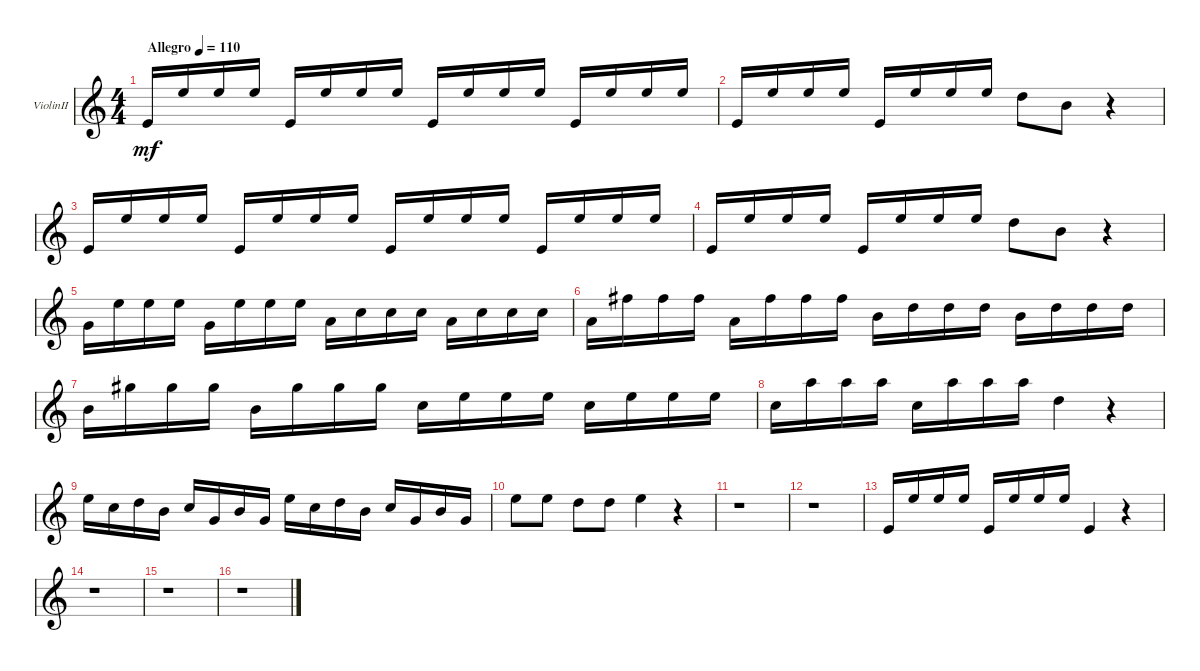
\defaultSystemsLayout 4
\bracketExtendMode groupsimilarinstruments
\firstSystemTrackNameOrientation horizontal
\otherSystemsTrackNameOrientation horizontal
\track ("Violin II" "ViolinII") {instrument violin}
\staff {score}
\tuning (E5 A4 D4 G3)
\ts (4 4)
\tempo (110 "Allegro")
\clef g2
\scale
0.487395
\ks c
2.3.16{dy mf instrument violin} 0.1.16 0.1.16 0.1.16 2.3.16 0.1.16 0.1.16 0.1.16 2.3.16 0.1.16 0.1.16 0.1.16 2.3.16 0.1.16 0.1.16 0.1.16 |
\scale
0.256303 2.3.16 0.1.16 0.1.16 0.1.16 2.3.16 0.1.16 0.1.16 0.1.16 5.2.8 2.2.8 r.4 |
\scale
0.256303 2.3.16 0.1.16 0.1.16 0.1.16 2.3.16 0.1.16 0.1.16 0.1.16 2.3.16 0.1.16 0.1.16 0.1.16 2.3.16 0.1.16 0.1.16 0.1.16 |
\scale
0.333333 2.3.16 0.1.16 0.1.16 0.1.16 2.3.16 0.1.16 0.1.16 0.1.16 5.2.8 2.2.8 r.4 |
\scale
0.333333 5.3.16 0.1.16 0.1.16 0.1.16 5.3.16 0.1.16 0.1.16 0.1.16 0.2.16 3.2.16 3.2.16 3.2.16 0.2.16 3.2.16 3.2.16 3.2.16 |
\scale
0.333333 0.2.16 2.1.16 2.1.16 2.1.16 0.2.16 2.1.16 2.1.16 2.1.16 2.2.16 5.2.16 5.2.16 5.2.16 2.2.16 5.2.16 5.2.16 5.2.16 |
\scale
0.333333 2.2.16 4.1.16 4.1.16 4.1.16 2.2.16 4.1.16 4.1.16 4.1.16 3.2.16 0.1.16 0.1.16 0.1.16 3.2.16 0.1.16 0.1.16 0.1.16 |
\scale
0.333333 3.2.16 5.1.16 5.1.16 5.1.16 3.2.16 5.1.16 5.1.16 5.1.16 5.2.4 r.4 |
\scale
0.333333 0.1.16 3.2.16 5.2.16 2.2.16 3.2.16 5.3.16 2.2.16 5.3.16 0.1.16 3.2.16 5.2.16 2.2.16 3.2.16 5.3.16 2.2.16 5.3.16 |
\scale
0.333333 0.1.8 0.1.8 5.2.8 5.2.8 0.1.4 r.4 |
\scale
0.333333 r.1 |
\scale
0.333333 r.1 |
\scale
0.333333 2.3.16 0.1.16 0.1.16 0.1.16 2.3.16 0.1.16 0.1.16 0.1.16 2.3.4 r.4 |
\scale
0.333333 r.1 |
\scale
0.333333 r.1 |
\scale
0.333333 r.1
